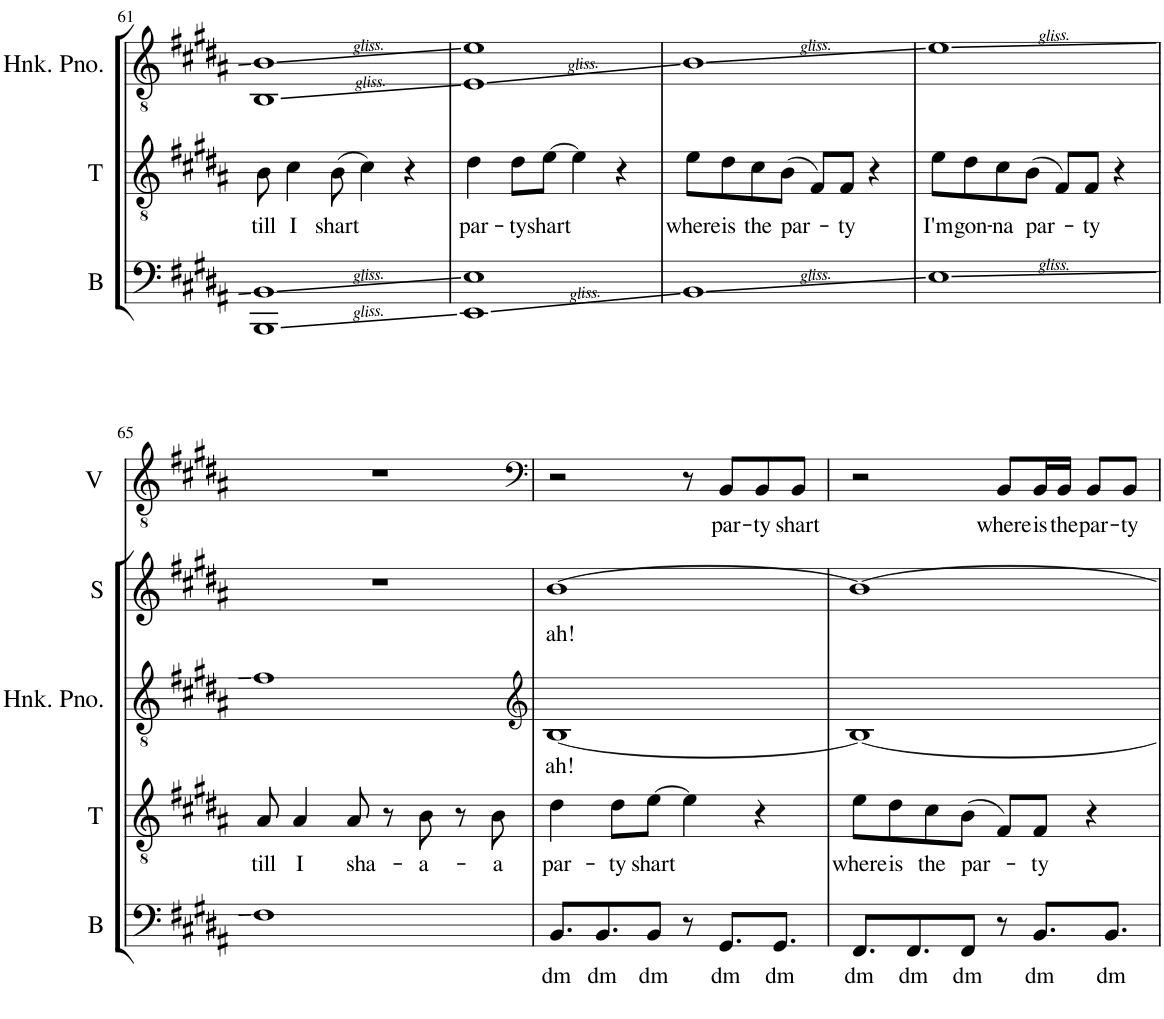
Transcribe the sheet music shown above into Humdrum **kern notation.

**kern	**text	**kern	**text	**kern	**text	**kern	**text	**kern	**text
*part5	*part5	*part4	*part4	*part3	*part3	*part2	*part2	*part1	*part1
*staff5	*staff5	*staff4	*staff4	*staff3	*staff3	*staff2	*staff2	*staff1	*staff1
*I"Bass	*	*I"Tenor	*	*I"Alto	*	*I"Soprano	*	*I"Voice	*
*I'B	*	*I'T	*	*I'A	*	*I'S	*	*I'V	*
!!LO:PB:g=z
*clefF4	*	*clefGv2	*	*clefGv2	*	*clefG2	*	*clefGv2	*
*	*	*Trd8c14	*	*	*	*	*	*	*
*k[f#c#g#d#a#]	*	*k[f#c#g#d#a#]	*	*k[f#c#g#d#a#]	*	*k[f#c#g#d#a#]	*	*k[f#c#g#d#a#]	*
*M4/4	*	*M4/4	*	*M4/4	*	*M4/4	*	*M4/4	*
=61	=61	=61	=61	=61	=61	=61	=61	=61	=61
!	!	!	!LO:LY:b	!	!	!	!	!	!
1BBB 1BB	.	8B\	till	1BB 1B	.	1r	.	1r	.
!	!	!	!LO:LY:b	!	!	!	!	!	!
.	.	4c#\	I	.	.	.	.	.	.
!	!	!	!LO:LY:b	!	!	!	!	!	!
.	.	(8B\	shart	.	.	.	.	.	.
.	.	4c#\)	.	.	.	.	.	.	.
.	.	4r	.	.	.	.	.	.	.
=62	=62	=62	=62	=62	=62	=62	=62	=62	=62
!	!	!	!LO:LY:b	!	!	!	!	!	!
1EE 1E	.	4d#\	par-	1E 1e	.	1r	.	1r	.
!	!	!	!LO:LY:b	!	!	!	!	!	!
.	.	8d#\L	-ty	.	.	.	.	.	.
!	!	!	!LO:LY:b	!	!	!	!	!	!
.	.	[8e\J	shart	.	.	.	.	.	.
.	.	4e\]	.	.	.	.	.	.	.
.	.	4r	.	.	.	.	.	.	.
=63	=63	=63	=63	=63	=63	=63	=63	=63	=63
!	!	!	!LO:LY:b	!	!	!	!	!	!
1BB	.	8e\L	where	1B	.	1r	.	1r	.
!	!	!	!LO:LY:b	!	!	!	!	!	!
.	.	8d#\	is	.	.	.	.	.	.
!	!	!	!LO:LY:b	!	!	!	!	!	!
.	.	8c#\	the	.	.	.	.	.	.
!	!	!	!LO:LY:b	!	!	!	!	!	!
.	.	(8B\J	par-	.	.	.	.	.	.
.	.	8F#/L)	.	.	.	.	.	.	.
!	!	!	!LO:LY:b	!	!	!	!	!	!
.	.	8F#/J	-ty	.	.	.	.	.	.
.	.	4r	.	.	.	.	.	.	.
=64	=64	=64	=64	=64	=64	=64	=64	=64	=64
!	!	!	!LO:LY:b	!	!	!	!	!	!
1E	.	8e\L	I'm	1e	.	1r	.	1r	.
!	!	!	!LO:LY:b	!	!	!	!	!	!
.	.	8d#\	gon-	.	.	.	.	.	.
!	!	!	!LO:LY:b	!	!	!	!	!	!
.	.	8c#\	-na	.	.	.	.	.	.
!	!	!	!LO:LY:b	!	!	!	!	!	!
.	.	(8B\J	par-	.	.	.	.	.	.
.	.	8F#/L)	.	.	.	.	.	.	.
!	!	!	!LO:LY:b	!	!	!	!	!	!
.	.	8F#/J	-ty	.	.	.	.	.	.
.	.	4r	.	.	.	.	.	.	.
!!LO:LB:g=z
=65	=65	=65	=65	=65	=65	=65	=65	=65	=65
!	!	!	!LO:LY:b	!	!	!	!	!	!
1F#	.	8A#/	till	1f#	.	1r	.	1r	.
!	!	!	!LO:LY:b	!	!	!	!	!	!
.	.	4A#/	I	.	.	.	.	.	.
!	!	!	!LO:LY:b	!	!	!	!	!	!
.	.	8A#/	sha-	.	.	.	.	.	.
.	.	8r	.	.	.	.	.	.	.
!	!	!	!LO:LY:b	!	!	!	!	!	!
.	.	8B\	-a-	.	.	.	.	.	.
.	.	8r	.	.	.	.	.	.	.
!	!	!	!LO:LY:b	!	!	!	!	!	!
.	.	8B\	-a	.	.	.	.	.	.
=66	=66	=66	=66	=66	=66	=66	=66	=66	=66
*	*	*	*	*clefG2	*	*	*	*clefF4	*
!	!LO:LY:b	!	!LO:LY:b	!	!LO:LY:b	!	!LO:LY:b	!	!
8.BB/L	dm	4d#\	par-	[1B	ah!	[1b	ah!	2r	.
!	!LO:LY:b	!	!	!	!	!	!	!	!
8.BB/	dm	.	.	.	.	.	.	.	.
!	!	!	!LO:LY:b	!	!	!	!	!	!
.	.	8d#\L	-ty	.	.	.	.	.	.
!	!LO:LY:b	!	!LO:LY:b	!	!	!	!	!	!
8BB/J	dm	[8e\J	shart	.	.	.	.	.	.
8r	.	4e\]	.	.	.	.	.	8r	.
!	!LO:LY:b	!	!	!	!	!	!	!	!LO:LY:b
8.GG#/L	dm	.	.	.	.	.	.	8BB/L	par-
!	!	!	!	!	!	!	!	!	!LO:LY:b
.	.	4r	.	.	.	.	.	8BB/	-ty
!	!LO:LY:b	!	!	!	!	!	!	!	!
8.GG#/J	dm	.	.	.	.	.	.	.	.
!	!	!	!	!	!	!	!	!	!LO:LY:b
.	.	.	.	.	.	.	.	8BB/J	shart
=67	=67	=67	=67	=67	=67	=67	=67	=67	=67
!	!LO:LY:b	!	!LO:LY:b	!	!	!	!	!	!
8.FF#/L	dm	8e\L	where	1B_	.	1b_	.	2r	.
!	!	!	!LO:LY:b	!	!	!	!	!	!
.	.	8d#\	is	.	.	.	.	.	.
!	!LO:LY:b	!	!	!	!	!	!	!	!
8.FF#/	dm	.	.	.	.	.	.	.	.
!	!	!	!LO:LY:b	!	!	!	!	!	!
.	.	8c#\	the	.	.	.	.	.	.
!	!LO:LY:b	!	!LO:LY:b	!	!	!	!	!	!
8FF#/J	dm	(8B\J	par-	.	.	.	.	.	.
!	!	!	!	!	!	!	!	!	!LO:LY:b
8r	.	8F#/L)	.	.	.	.	.	8BB/L	where
!	!LO:LY:b	!	!LO:LY:b	!	!	!	!	!	!LO:LY:b
8.BB/L	dm	8F#/J	-ty	.	.	.	.	16BB/L	is
!	!	!	!	!	!	!	!	!	!LO:LY:b
.	.	.	.	.	.	.	.	16BB/JJ	the
!	!	!	!	!	!	!	!	!	!LO:LY:b
.	.	4r	.	.	.	.	.	8BB/L	par-
!	!LO:LY:b	!	!	!	!	!	!	!	!
8.BB/J	dm	.	.	.	.	.	.	.	.
!	!	!	!	!	!	!	!	!	!LO:LY:b
.	.	.	.	.	.	.	.	8BB/J	-ty
=	=	=	=	=	=	=	=	=	=
*-	*-	*-	*-	*-	*-	*-	*-	*-	*-
